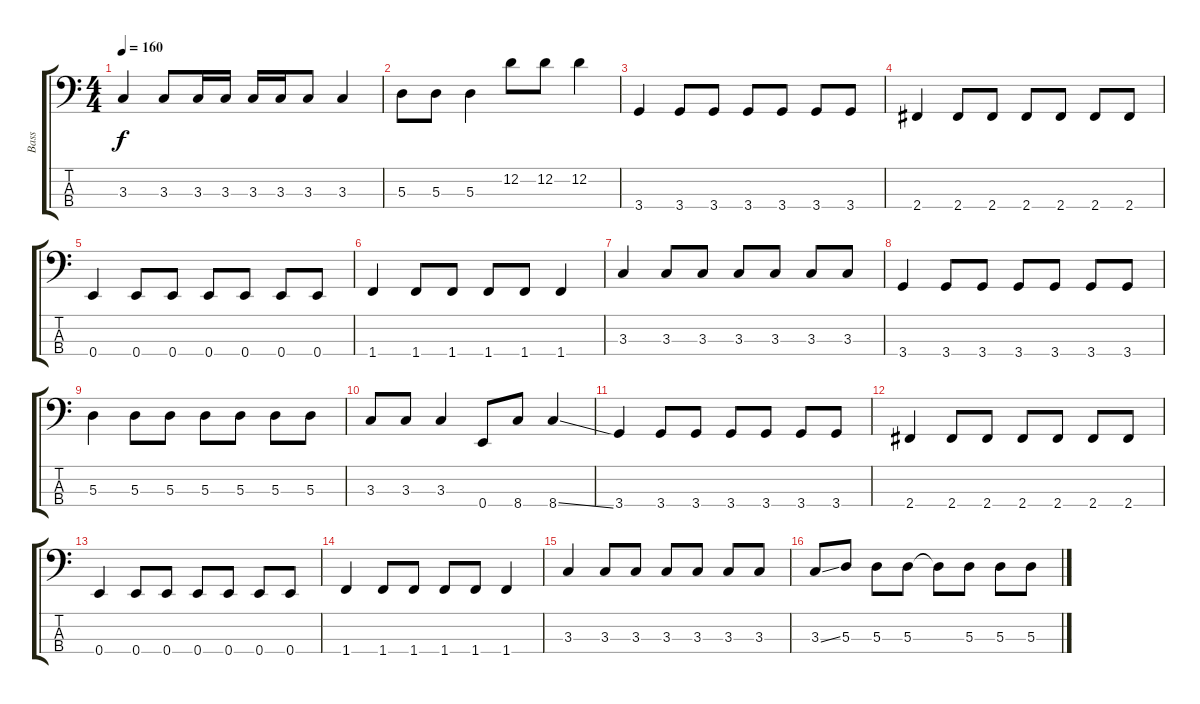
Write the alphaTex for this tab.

\track ("Bass" "Bass") {instrument electricbassfinger}
\staff {score tabs}
\tuning (G2 D2 A1 E1) {hide}
\ts (4 4)
\tempo 160
\clef f4
\ks c
3.3.4{dy f} 3.3.8 3.3.16 3.3.16 3.3.16 3.3.16 3.3.8 3.3.4 |
5.3.8 5.3.8 5.3.4 12.2.8 12.2.8 12.2.4 |
3.4.4 3.4.8 3.4.8 3.4.8 3.4.8 3.4.8 3.4.8 |
2.4.4 2.4.8 2.4.8 2.4.8 2.4.8 2.4.8 2.4.8 |
0.4.4 0.4.8 0.4.8 0.4.8 0.4.8 0.4.8 0.4.8 |
1.4.4 1.4.8 1.4.8 1.4.8 1.4.8 1.4.4 |
3.3.4 3.3.8 3.3.8 3.3.8 3.3.8 3.3.8 3.3.8 |
3.4.4 3.4.8 3.4.8 3.4.8 3.4.8 3.4.8 3.4.8 |
5.3.4 5.3.8 5.3.8 5.3.8 5.3.8 5.3.8 5.3.8 |
3.3.8 3.3.8 3.3.4 0.4.8 8.4.8 8.4{ss}.4 |
3.4.4 3.4.8 3.4.8 3.4.8 3.4.8 3.4.8 3.4.8 |
2.4.4 2.4.8 2.4.8 2.4.8 2.4.8 2.4.8 2.4.8 |
0.4.4 0.4.8 0.4.8 0.4.8 0.4.8 0.4.8 0.4.8 |
1.4.4 1.4.8 1.4.8 1.4.8 1.4.8 1.4.4 |
3.3.4 3.3.8 3.3.8 3.3.8 3.3.8 3.3.8 3.3.8 |
3.3{ss}.8 5.3.8 5.3.8 5.3.8 5.3{t}.8 5.3.8 5.3.8 5.3.8
